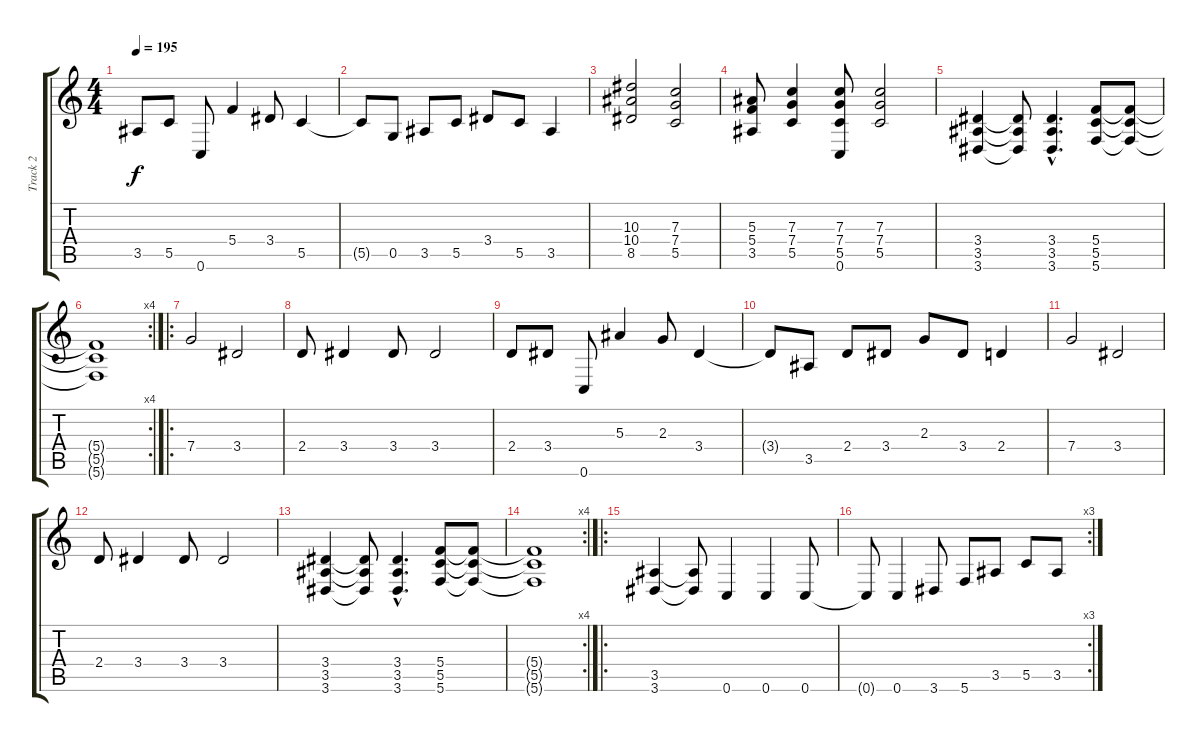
\track ("Track 2" "Track 2") {instrument distortionguitar}
\staff {score tabs}
\tuning (D4 A3 F3 C3 G2 C2) {hide}
\ts (4 4)
\tempo 195
\clef g2
\ks c
3.5.8{dy f} 5.5.8 0.6.8 5.4.4 3.4.8 5.5.4 |
5.5{t}.8 0.5.8 3.5.8 5.5.8 3.4.8 5.5.8 3.5.4 |
(10.3 10.4 8.5).2 (7.3 7.4 5.5).2 |
(5.3 5.4 3.5).8 (7.3 7.4 5.5).4 (7.3 7.4 5.5 0.6).8 (7.3 7.4 5.5).2 |
(3.4 3.5 3.6).4 (3.4{t} 3.5{t} 3.6{t}).8 (3.4{hac} 3.5{hac} 3.6{hac}).4{d} (5.4 5.5 5.6).8 (5.4{t} 5.5{t} 5.6{t}).8 |
\rc 4
(5.4{t} 5.5{t} 5.6{t}).1 |
\ro
7.4.2 3.4.2 |
2.4.8 3.4.4 3.4.8 3.4.2 |
2.4.8 3.4.8 0.6.8 5.3.4 2.3.8 3.4.4 |
3.4{t}.8 3.5.8 2.4.8 3.4.8 2.3.8 3.4.8 2.4.4 |
7.4.2 3.4.2 |
2.4.8 3.4.4 3.4.8 3.4.2 |
(3.4 3.5 3.6).4 (3.4{t} 3.5{t} 3.6{t}).8 (3.4{hac} 3.5{hac} 3.6{hac}).4{d} (5.4 5.5 5.6).8 (5.4{t} 5.5{t} 5.6{t}).8 |
\rc 4
(5.4{t} 5.5{t} 5.6{t}).1 |
\ro
(3.5 3.6).4 (3.5{t} 3.6{t}).8 0.6.4 0.6.4 0.6.8 |
\rc 3
0.6{t}.8 0.6.4 3.6.8 5.6.8 3.5.8 5.5.8 3.5.8
